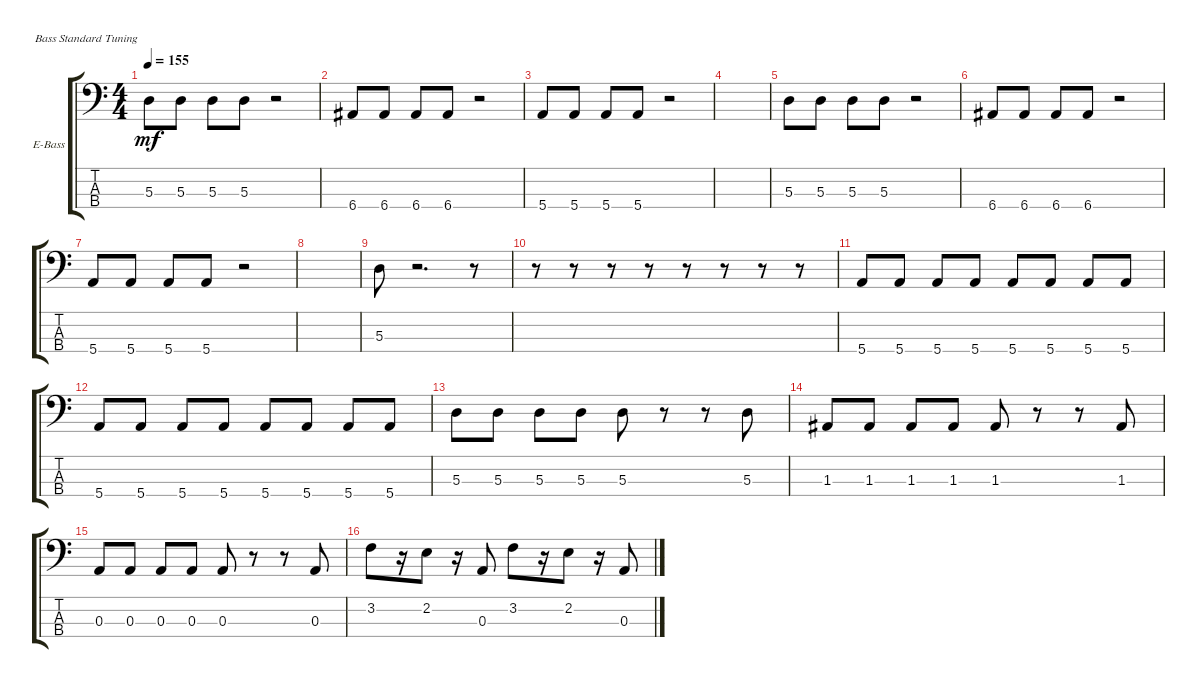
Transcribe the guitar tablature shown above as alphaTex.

\defaultSystemsLayout 4
\bracketExtendMode groupsimilarinstruments
\firstSystemTrackNameOrientation horizontal
\otherSystemsTrackNameOrientation horizontal
\track ("Electric Bass" "E-Bass") {instrument electricbassfinger}
\staff {score tabs}
\tuning (G2 D2 A1 E1)
\ts (4 4)
\tempo 155
\clef f4
\ks c
5.3.8{dy mf} 5.3.8 5.3.8 5.3.8 r.2 |
6.4.8 6.4.8 6.4.8 6.4.8 r.2 |
5.4.8 5.4.8 5.4.8 5.4.8 r.2 |
|
5.3.8 5.3.8 5.3.8 5.3.8 r.2 |
6.4.8 6.4.8 6.4.8 6.4.8 r.2 |
5.4.8 5.4.8 5.4.8 5.4.8 r.2 |
|
5.3.8 r.2{d} r.8 |
r.8 r.8 r.8 r.8 r.8 r.8 r.8 r.8 |
5.4.8 5.4.8 5.4.8 5.4.8 5.4.8 5.4.8 5.4.8 5.4.8 |
5.4.8 5.4.8 5.4.8 5.4.8 5.4.8 5.4.8 5.4.8 5.4.8 |
5.3.8 5.3.8 5.3.8 5.3.8 5.3.8 r.8 r.8 5.3.8 |
1.3.8 1.3.8 1.3.8 1.3.8 1.3.8 r.8 r.8 1.3.8 |
0.3.8 0.3.8 0.3.8 0.3.8 0.3.8 r.8 r.8 0.3.8 |
3.2.8 r.16 2.2.8 r.16 0.3.8 3.2.8 r.16 2.2.8 r.16 0.3.8
